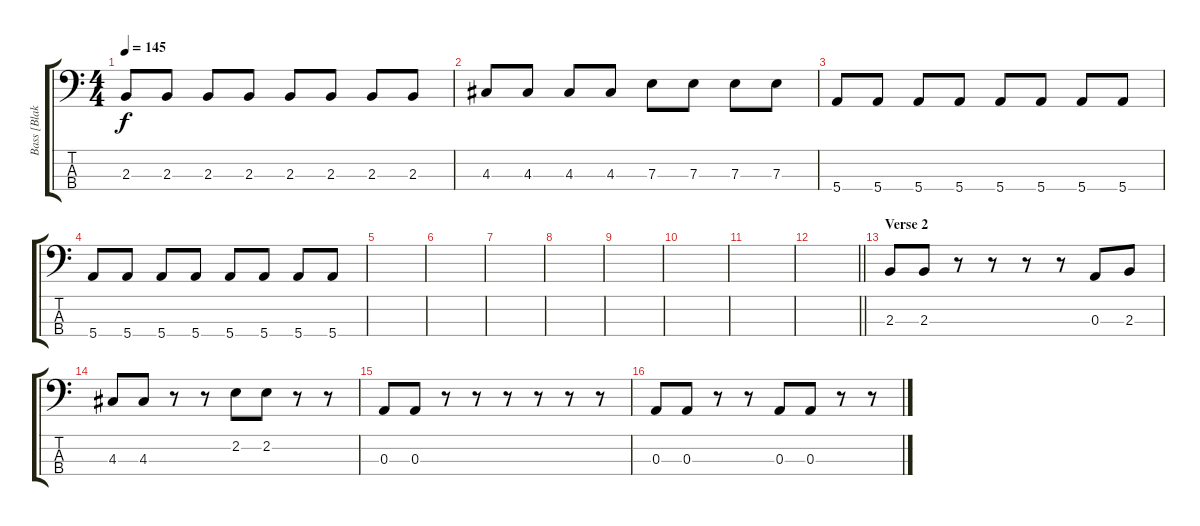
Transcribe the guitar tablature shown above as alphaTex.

\track ("Bass [Blake Healy]" "Bass [Blak") {instrument electricbasspick}
\staff {score tabs}
\tuning (G2 D2 A1 E1) {hide}
\ts (4 4)
\tempo 145
\clef f4
\ks c
2.3.8{dy f} 2.3.8 2.3.8 2.3.8 2.3.8 2.3.8 2.3.8 2.3.8 |
4.3.8 4.3.8 4.3.8 4.3.8 7.3.8 7.3.8 7.3.8 7.3.8 |
5.4.8 5.4.8 5.4.8 5.4.8 5.4.8 5.4.8 5.4.8 5.4.8 |
5.4.8 5.4.8 5.4.8 5.4.8 5.4.8 5.4.8 5.4.8 5.4.8 |
|
|
|
|
|
|
|
\barLineRight lightlight
|
\section ("" "Verse 2")
2.3.8 2.3.8 r.8 r.8 r.8 r.8 0.3.8 2.3.8 |
4.3.8 4.3.8 r.8 r.8 2.2.8 2.2.8 r.8 r.8 |
0.3.8 0.3.8 r.8 r.8 r.8 r.8 r.8 r.8 |
0.3.8 0.3.8 r.8 r.8 0.3.8 0.3.8 r.8 r.8
